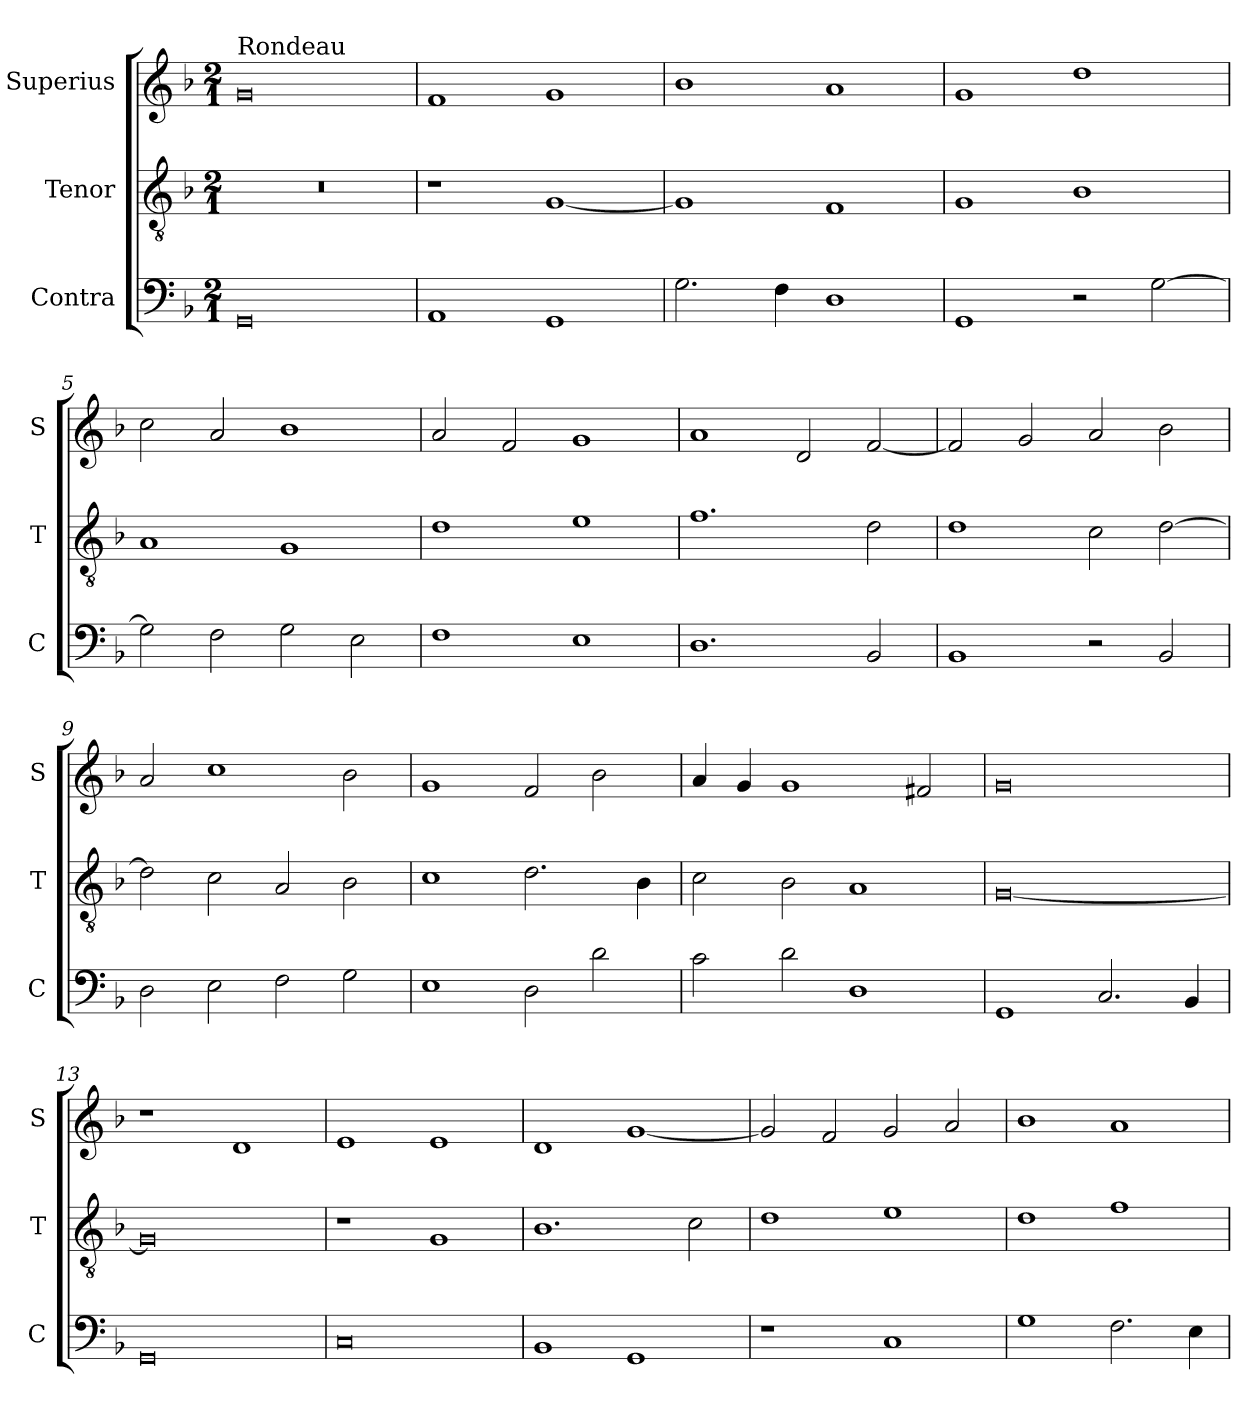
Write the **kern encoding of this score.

**kern	**kern	**kern
*part3	*part2	*part1
*staff3	*staff2	*staff1
*I"Contra	*I"Tenor	*I"Superius
*I'C	*I'T	*I'S
*clefF4	*clefGv2	*clefG2
*k[b-]	*k[b-]	*k[b-]
*M2/1	*M2/1	*M2/1
=1	=1	=1
!	!	!LO:TX:a:t=Rondeau
0GG	0r	0g
=2	=2	=2
1AA	1r	1f
1GG	[1G	1g
=3	=3	=3
2.G	1G]	1b-
4F	.	.
1D	1F	1a
=4	=4	=4
1GG	1G	1g
2r	1B-	1dd
[2G	.	.
=5	=5	=5
2G]	1A	2cc
2F	.	2a
2G	1G	1b-
2E	.	.
=6	=6	=6
1F	1d	2a
.	.	2f
1E	1e	1g
=7	=7	=7
1.D	1.f	1a
.	.	2d
2BB-	2d	[2f
=8	=8	=8
1BB-	1d	2f]
.	.	2g
2r	2c	2a
2BB-	[2d	2b-
=9	=9	=9
2D	2d]	2a
2E	2c	1cc
2F	2A	.
2G	2B-	2b-
=10	=10	=10
1E	1c	1g
2D	2.d	2f
2d	.	2b-
.	4B-	.
=11	=11	=11
2c	2c	4a
.	.	4g
2d	2B-	1g
1D	1A	.
.	.	2f#X
=12	=12	=12
1GG	[0G	0g
2.C	.	.
4BB-	.	.
=13	=13	=13
0GG	0G]	1r
.	.	1d
=14	=14	=14
0C	1r	1e
.	1G	1e
=15	=15	=15
1BB-	1.B-	1d
1GG	.	[1g
.	2c	.
=16	=16	=16
1r	1d	2g]
.	.	2f
1C	1e	2g
.	.	2a
=17	=17	=17
1G	1d	1b-
2.F	1f	1a
4E	.	.
=	=	=
*-	*-	*-
